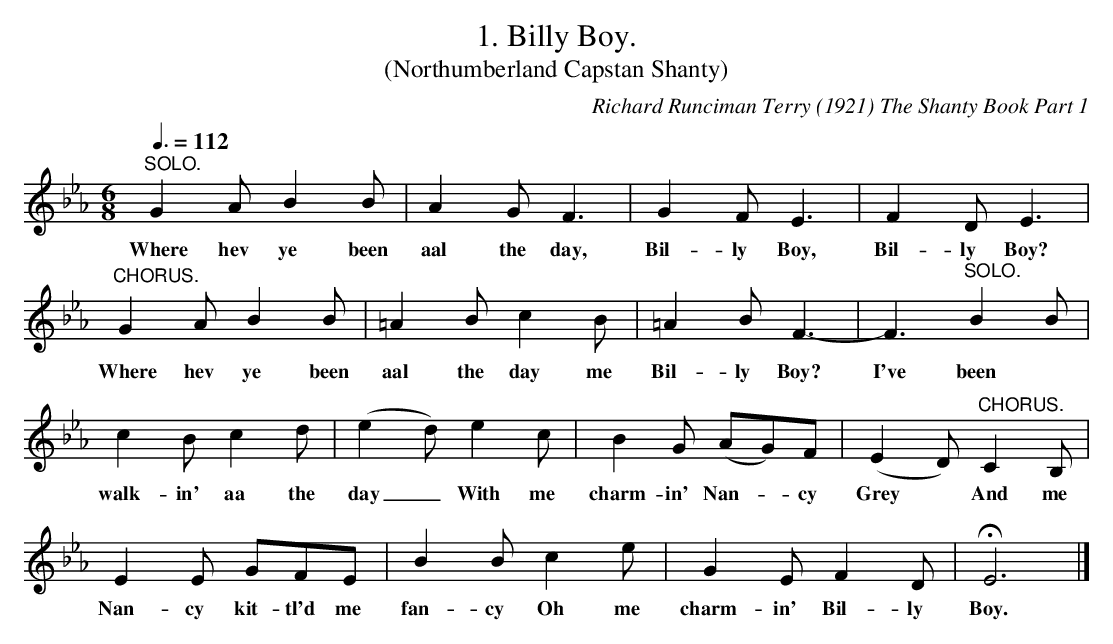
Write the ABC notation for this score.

X:1
T:1. Billy Boy.
T:(Northumberland Capstan Shanty)
C:Richard Runciman Terry (1921) The Shanty Book Part 1
L:1/8
Q:3/8=112
M:6/8
K:Eb
"^SOLO." G2 A B2 B | A2 G F3 | G2 F E3 | F2 D E3 |$"^CHORUS." G2 A B2 B | =A2 B c2 B | =A2 B F3- |
w: Where hev ye been|aal the day,|Bil- ly Boy,|Bil- ly Boy?|Where hev ye been|aal the day me|Bil- ly Boy?|
F3"^SOLO." B2 B |$ c2 B c2 d | (e2 d) e2 c | B2 G (AG)F | (E2 D)"^CHORUS." C2 B, |$ E2 E GFE |
w: I've been|walk- in' aa the|day_  With me|charm- in' Nan- * cy|Grey * And me|Nan- cy kit- tl'd me|
B2 B c2 e | G2 E F2 D | !fermata!E6 |]
w: fan- cy Oh me|charm- in' Bil- ly|Boy.
